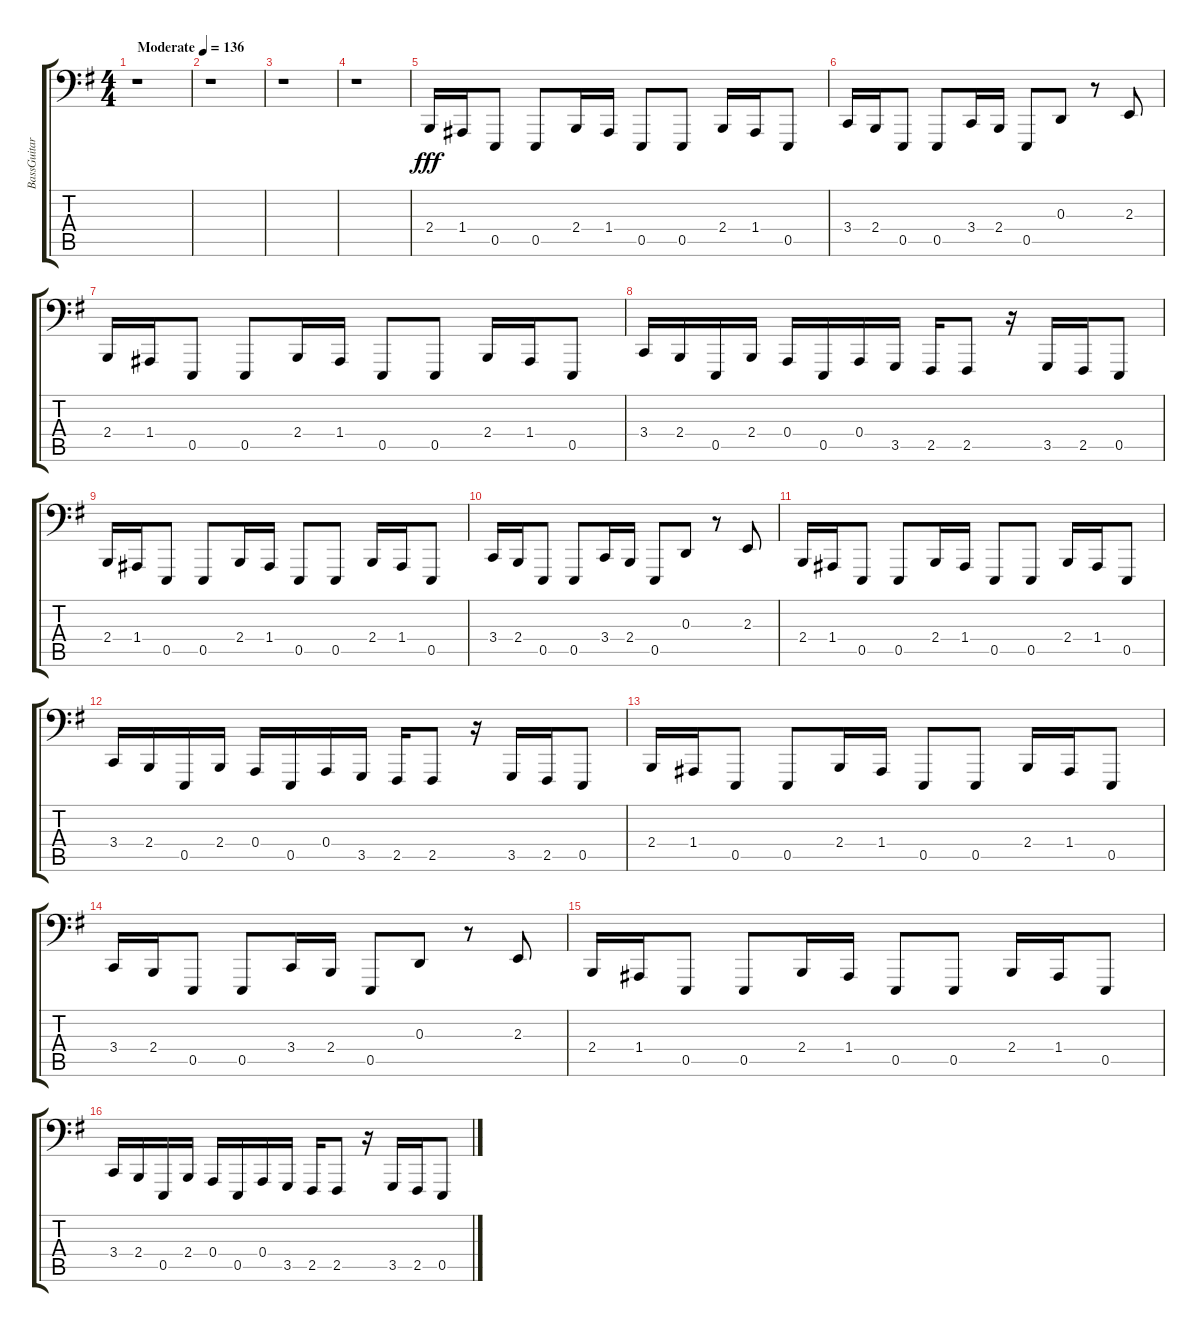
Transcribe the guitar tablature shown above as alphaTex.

\track ("BassGuitar" "BassGuitar") {instrument choiraahs}
\staff {score tabs}
\tuning (C3 G2 D2 A1 E1 B0) {hide}
\ts (4 4)
\tempo (136 "Moderate")
\clef f4
\ks eminor
r.1{dy fff instrument choiraahs} |
r.1 |
r.1 |
r.1 |
2.4.16 1.4.16 0.5.8 0.5.8 2.4.16 1.4.16 0.5.8 0.5.8 2.4.16 1.4.16 0.5.8 |
3.4.16 2.4.16 0.5.8 0.5.8 3.4.16 2.4.16 0.5.8 0.3.8 r.8 2.3.8 |
2.4.16 1.4.16 0.5.8 0.5.8 2.4.16 1.4.16 0.5.8 0.5.8 2.4.16 1.4.16 0.5.8 |
3.4.16 2.4.16 0.5.16 2.4.16 0.4.16 0.5.16 0.4.16 3.5.16 2.5.16 2.5.8 r.16 3.5.16 2.5.16 0.5.8 |
2.4.16 1.4.16 0.5.8 0.5.8 2.4.16 1.4.16 0.5.8 0.5.8 2.4.16 1.4.16 0.5.8 |
3.4.16 2.4.16 0.5.8 0.5.8 3.4.16 2.4.16 0.5.8 0.3.8 r.8 2.3.8 |
2.4.16 1.4.16 0.5.8 0.5.8 2.4.16 1.4.16 0.5.8 0.5.8 2.4.16 1.4.16 0.5.8 |
3.4.16 2.4.16 0.5.16 2.4.16 0.4.16 0.5.16 0.4.16 3.5.16 2.5.16 2.5.8 r.16 3.5.16 2.5.16 0.5.8 |
2.4.16 1.4.16 0.5.8 0.5.8 2.4.16 1.4.16 0.5.8 0.5.8 2.4.16 1.4.16 0.5.8 |
3.4.16 2.4.16 0.5.8 0.5.8 3.4.16 2.4.16 0.5.8 0.3.8 r.8 2.3.8 |
2.4.16 1.4.16 0.5.8 0.5.8 2.4.16 1.4.16 0.5.8 0.5.8 2.4.16 1.4.16 0.5.8 |
3.4.16 2.4.16 0.5.16 2.4.16 0.4.16 0.5.16 0.4.16 3.5.16 2.5.16 2.5.8 r.16 3.5.16 2.5.16 0.5.8
